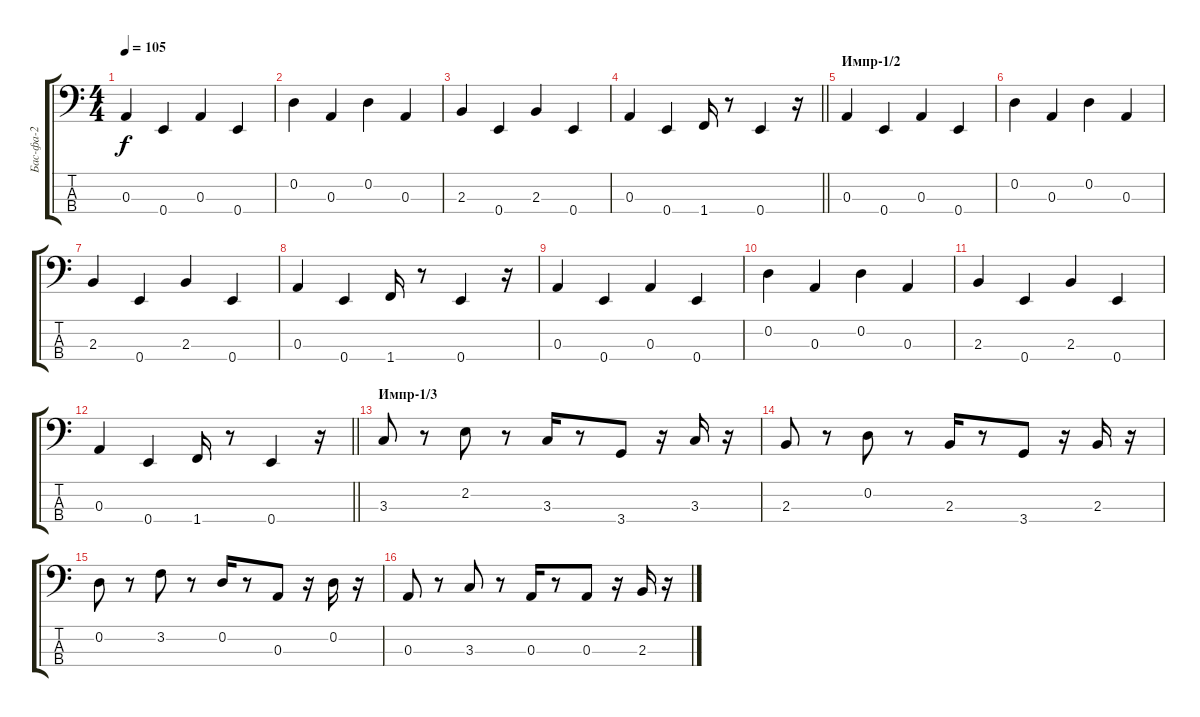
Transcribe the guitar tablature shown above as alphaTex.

\track ("Бас-фа-2" "Бас-фа-2") {instrument electricbasspick}
\staff {score tabs}
\tuning (G2 D2 A1 E1) {hide}
\ts (4 4)
\tempo 105
\clef f4
\ks c
0.3.4{dy f} 0.4.4 0.3.4 0.4.4 |
0.2.4 0.3.4 0.2.4 0.3.4 |
2.3.4 0.4.4 2.3.4 0.4.4 |
\barLineRight lightlight
0.3.4 0.4.4 1.4.16 r.8 0.4.4 r.16 |
\section ("" "Импр-1/2")
0.3.4 0.4.4 0.3.4 0.4.4 |
0.2.4 0.3.4 0.2.4 0.3.4 |
2.3.4 0.4.4 2.3.4 0.4.4 |
0.3.4 0.4.4 1.4.16 r.8 0.4.4 r.16 |
0.3.4 0.4.4 0.3.4 0.4.4 |
0.2.4 0.3.4 0.2.4 0.3.4 |
2.3.4 0.4.4 2.3.4 0.4.4 |
\barLineRight lightlight
0.3.4 0.4.4 1.4.16 r.8 0.4.4 r.16 |
\section ("" "Импр-1/3")
3.3.8 r.8 2.2.8 r.8 3.3.16 r.8 3.4.8 r.16 3.3.16 r.16 |
2.3.8 r.8 0.2.8 r.8 2.3.16 r.8 3.4.8 r.16 2.3.16 r.16 |
0.2.8 r.8 3.2.8 r.8 0.2.16 r.8 0.3.8 r.16 0.2.16 r.16 |
0.3.8 r.8 3.3.8 r.8 0.3.16 r.8 0.3.8 r.16 2.3.16 r.16
